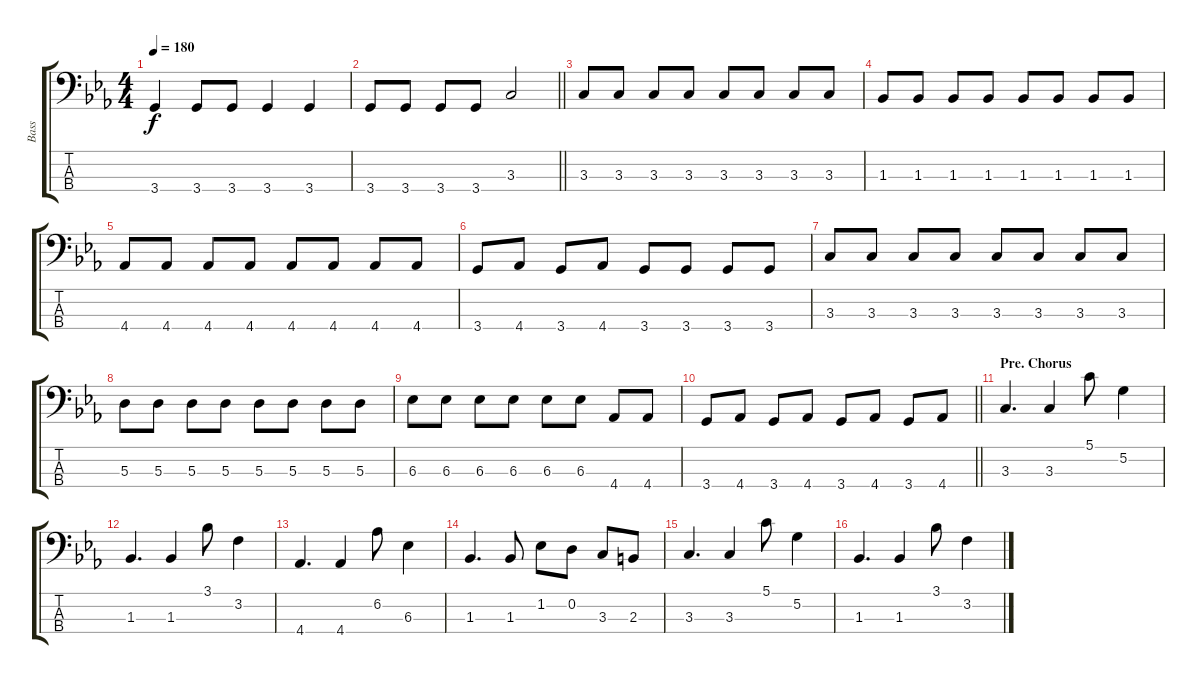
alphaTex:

\track ("Bass" "Bass") {instrument electricbassfinger}
\staff {score tabs}
\tuning (G2 D2 A1 E1) {hide}
\ts (4 4)
\tempo 180
\clef f4
\ks eb
3.4.4{dy f} 3.4.8 3.4.8 3.4.4 3.4.4 |
\barLineRight lightlight
3.4.8 3.4.8 3.4.8 3.4.8 3.3.2 |
\section ("" "")
3.3.8 3.3.8 3.3.8 3.3.8 3.3.8 3.3.8 3.3.8 3.3.8 |
1.3.8 1.3.8 1.3.8 1.3.8 1.3.8 1.3.8 1.3.8 1.3.8 |
4.4.8 4.4.8 4.4.8 4.4.8 4.4.8 4.4.8 4.4.8 4.4.8 |
3.4.8 4.4.8 3.4.8 4.4.8 3.4.8 3.4.8 3.4.8 3.4.8 |
3.3.8 3.3.8 3.3.8 3.3.8 3.3.8 3.3.8 3.3.8 3.3.8 |
5.3.8 5.3.8 5.3.8 5.3.8 5.3.8 5.3.8 5.3.8 5.3.8 |
6.3.8 6.3.8 6.3.8 6.3.8 6.3.8 6.3.8 4.4.8 4.4.8 |
\barLineRight lightlight
3.4.8 4.4.8 3.4.8 4.4.8 3.4.8 4.4.8 3.4.8 4.4.8 |
\section ("" "Pre. Chorus")
3.3.4{d} 3.3.4 5.1.8 5.2.4 |
1.3.4{d} 1.3.4 3.1.8 3.2.4 |
4.4.4{d} 4.4.4 6.2.8 6.3.4 |
1.3.4{d} 1.3.8 1.2.8 0.2.8 3.3.8 2.3.8 |
3.3.4{d} 3.3.4 5.1.8 5.2.4 |
1.3.4{d} 1.3.4 3.1.8 3.2.4
